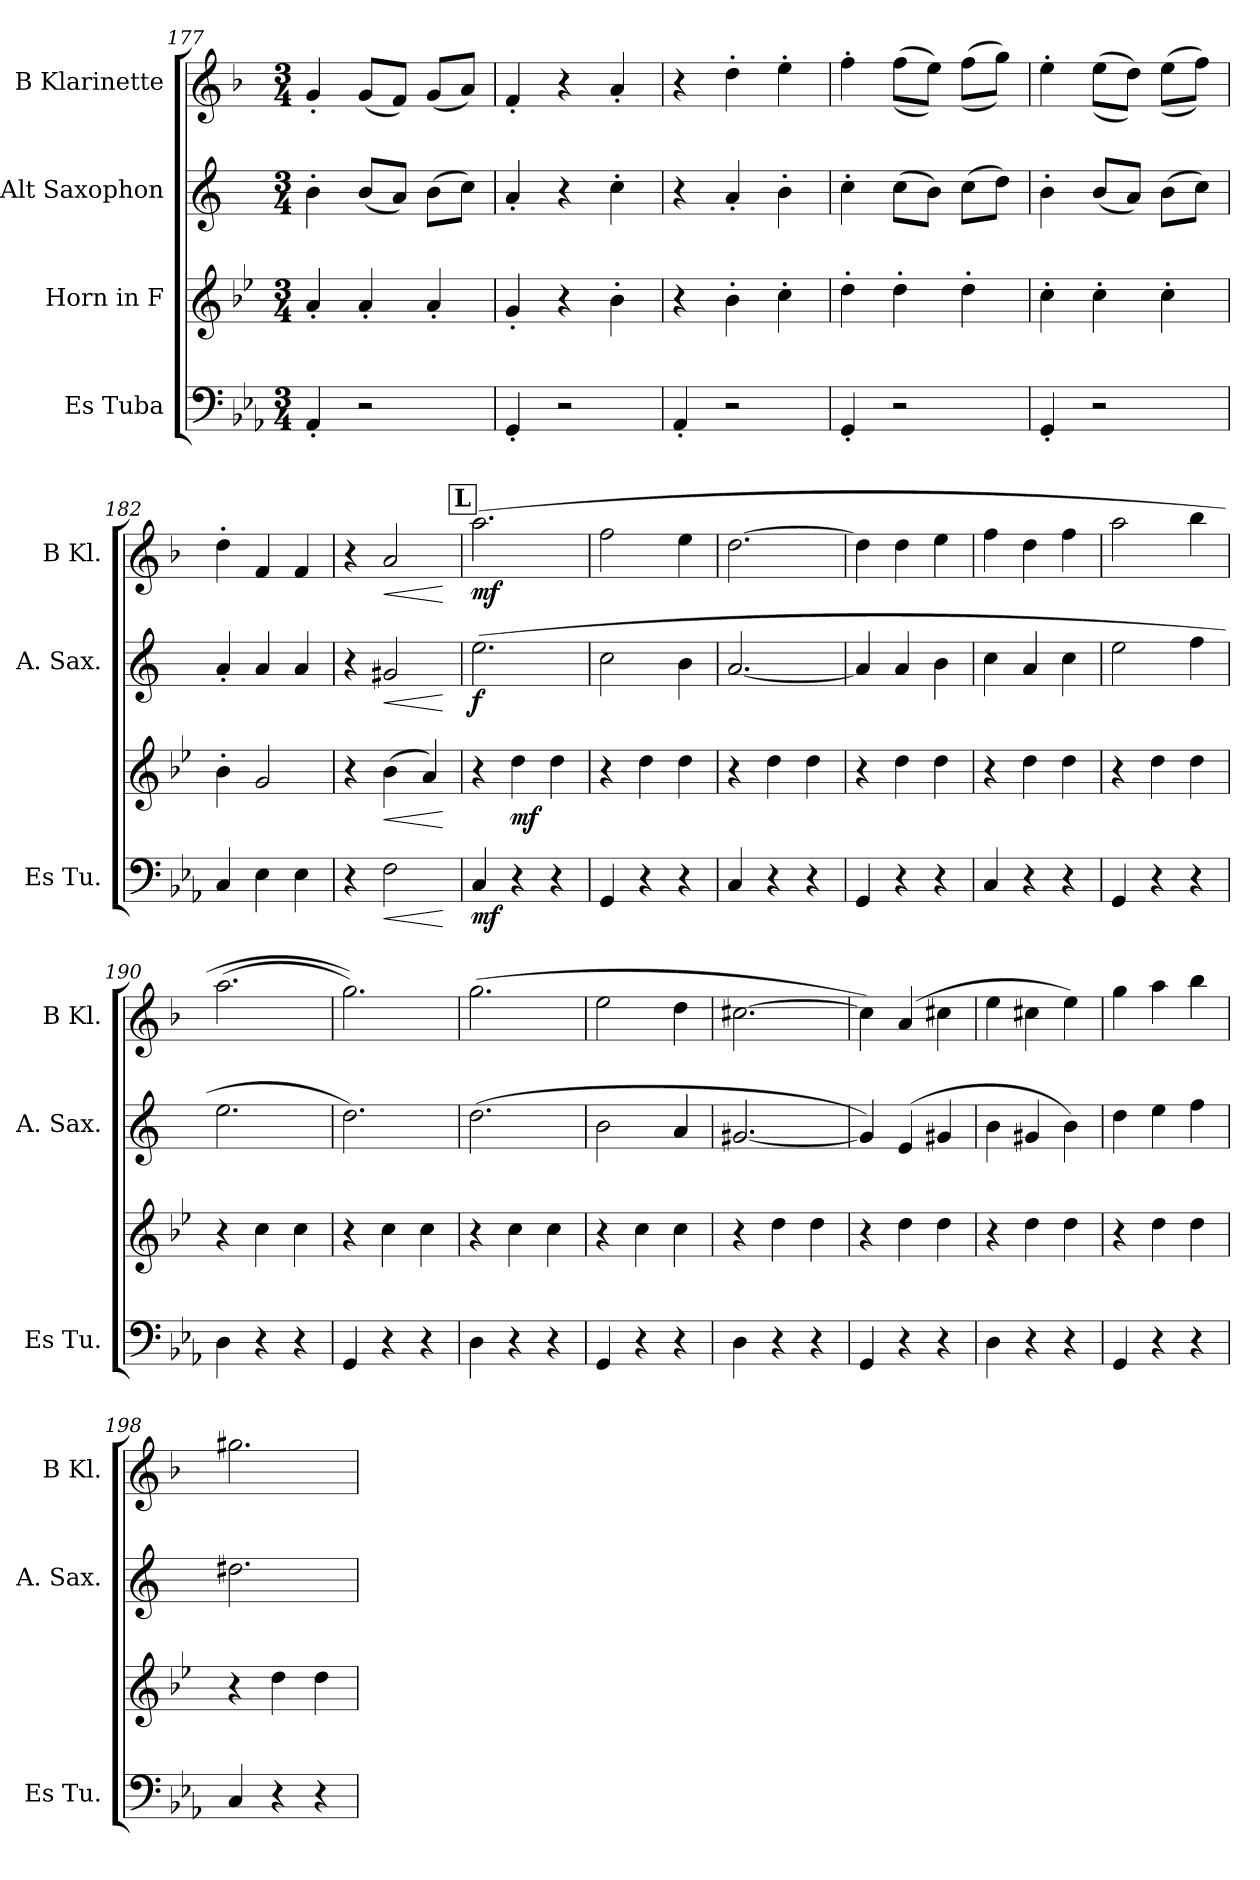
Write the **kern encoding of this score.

**kern	**dynam	**kern	**dynam	**kern	**dynam	**kern	**dynam
*part4	*part4	*part3	*part3	*part2	*part2	*part1	*part1
*staff4	*staff4	*staff3	*staff3	*staff2	*staff2	*staff1	*staff1
*I"Es Tuba	*	*I"Horn in F	*	*I"Alt Saxophon	*	*I"B Klarinette	*
*I'Es Tu.	*	*	*	*I'A. Sax.	*	*I'B Kl.	*
*clefF4	*	*clefG2	*	*clefG2	*	*clefG2	*
*	*	*ITrd4c7	*	*ITrd5c9	*	*ITrd1c2	*
*k[b-e-a-]	*	*k[b-e-a-]	*	*k[b-e-a-]	*	*k[b-e-a-]	*
*M3/4	*	*M3/4	*	*M3/4	*	*M3/4	*
=177	=177	=177	=177	=177	=177	=177	=177
4AA-'/	.	4d'/	.	4d'\	.	4f'/	.
2r	.	4d'/	.	(8d/L	.	(8f/L	.
.	.	.	.	8c/J)	.	8e-/J)	.
.	.	4d'/	.	(8d\L	.	(8f/L	.
.	.	.	.	8e-\J)	.	8g/J)	.
=178	=178	=178	=178	=178	=178	=178	=178
4GG'/	.	4c'/	.	4c'/	.	4e-'/	.
2r	.	4r	.	4r	.	4r	.
.	.	4e-'\	.	4e-'\	.	4g'/	.
=179	=179	=179	=179	=179	=179	=179	=179
4AA-'/	.	4r	.	4r	.	4r	.
2r	.	4e-'\	.	4c'/	.	4cc'\	.
.	.	4f'\	.	4d'\	.	4dd'\	.
=180	=180	=180	=180	=180	=180	=180	=180
4GG'/	.	4g'\	.	4e-'\	.	4ee-'\	.
2r	.	4g'\	.	(8e-\L	.	((8ee-\L	.
.	.	.	.	8d\J)	.	8dd\J))	.
.	.	4g'\	.	(8e-\L	.	((8ee-\L	.
.	.	.	.	8f\J)	.	8ff\J))	.
!!LO:PB:g=z
=181	=181	=181	=181	=181	=181	=181	=181
4GG'/	.	4f'\	.	4d'\	.	4dd'\	.
2r	.	4f'\	.	(8d/L	.	((8dd\L	.
.	.	.	.	8c/J)	.	8cc\J))	.
.	.	4f'\	.	(8d\L	.	((8dd\L	.
.	.	.	.	8e-\J)	.	8ee-\J))	.
=182	=182	=182	=182	=182	=182	=182	=182
4C/	.	4e-'\	.	4c'/	.	4cc'\	.
4E-\	.	2c/	.	4c/	.	4e-/	.
4E-\	.	.	.	4c/	.	4e-/	.
=183	=183	=183	=183	=183	=183	=183	=183
4r	.	4r	.	4r	.	4r	.
!	!LO:HP:b	!	!LO:HP:b	!	!LO:HP:b	!	!LO:HP:b
2F\	<	(4e-\	<	2Bn/	<	2g/	<
.	.	4d/)	.	.	.	.	.
.	[	.	[	.	[	.	[
!!LO:REH:place=s1:a:B:fs=14:t=L
=184	=184	=184	=184	=184	=184	=184	=184
!	!LO:DY:b	!	!	!	!LO:DY:b	!	!LO:DY:b
4C/	mf	4r	.	(2.g\	f	(2.gg\	mf
!	!	!	!LO:DY:b	!	!	!	!
4r	.	4g\	mf	.	.	.	.
4r	.	4g\	.	.	.	.	.
=185	=185	=185	=185	=185	=185	=185	=185
4GG/	.	4r	.	2e-\	.	2ee-\	.
4r	.	4g\	.	.	.	.	.
4r	.	4g\	.	4d\	.	4dd\	.
=186	=186	=186	=186	=186	=186	=186	=186
4C/	.	4r	.	[2.c/	.	[2.cc\	.
4r	.	4g\	.	.	.	.	.
4r	.	4g\	.	.	.	.	.
=187	=187	=187	=187	=187	=187	=187	=187
4GG/	.	4r	.	4c/]	.	4cc\]	.
4r	.	4g\	.	4c/	.	4cc\	.
4r	.	4g\	.	4d\	.	4dd\	.
=188	=188	=188	=188	=188	=188	=188	=188
4C/	.	4r	.	4e-\	.	4ee-\	.
4r	.	4g\	.	4c/	.	4cc\	.
4r	.	4g\	.	4e-\	.	4ee-\	.
=189	=189	=189	=189	=189	=189	=189	=189
4GG/	.	4r	.	2g\	.	2gg\	.
4r	.	4g\	.	.	.	.	.
4r	.	4g\	.	4a-\	.	4aa-\	.
=190	=190	=190	=190	=190	=190	=190	=190
4D\	.	4r	.	2.g\	.	(2.gg\	.
4r	.	4f\	.	.	.	.	.
4r	.	4f\	.	.	.	.	.
=191	=191	=191	=191	=191	=191	=191	=191
4GG/	.	4r	.	2.f\)	.	2.ff\))	.
4r	.	4f\	.	.	.	.	.
4r	.	4f\	.	.	.	.	.
!!LO:LB:g=z
=192	=192	=192	=192	=192	=192	=192	=192
4D\	.	4r	.	(2.f\	.	(2.ff\	.
4r	.	4f\	.	.	.	.	.
4r	.	4f\	.	.	.	.	.
=193	=193	=193	=193	=193	=193	=193	=193
4GG/	.	4r	.	2d\	.	2dd\	.
4r	.	4f\	.	.	.	.	.
4r	.	4f\	.	4c/	.	4cc\	.
=194	=194	=194	=194	=194	=194	=194	=194
4D\	.	4r	.	[2.Bn/	.	[2.bn\	.
4r	.	4g\	.	.	.	.	.
4r	.	4g\	.	.	.	.	.
=195	=195	=195	=195	=195	=195	=195	=195
4GG/	.	4r	.	4B/])	.	4b\])	.
4r	.	4g\	.	(4G/	.	(4g/	.
4r	.	4g\	.	4Bn/	.	4bn\	.
=196	=196	=196	=196	=196	=196	=196	=196
4D\	.	4r	.	4d\	.	4dd\	.
4r	.	4g\	.	4Bn/	.	4bn\	.
4r	.	4g\	.	4d\)	.	4dd\)	.
=197	=197	=197	=197	=197	=197	=197	=197
4GG/	.	4r	.	4f\	.	4ff\	.
4r	.	4g\	.	4g\	.	4gg\	.
4r	.	4g\	.	4a-\	.	4aa-\	.
=198	=198	=198	=198	=198	=198	=198	=198
4C/	.	4r	.	2.f#X\	.	2.ff#X\	.
4r	.	4g\	.	.	.	.	.
4r	.	4g\	.	.	.	.	.
=	=	=	=	=	=	=	=
*-	*-	*-	*-	*-	*-	*-	*-
